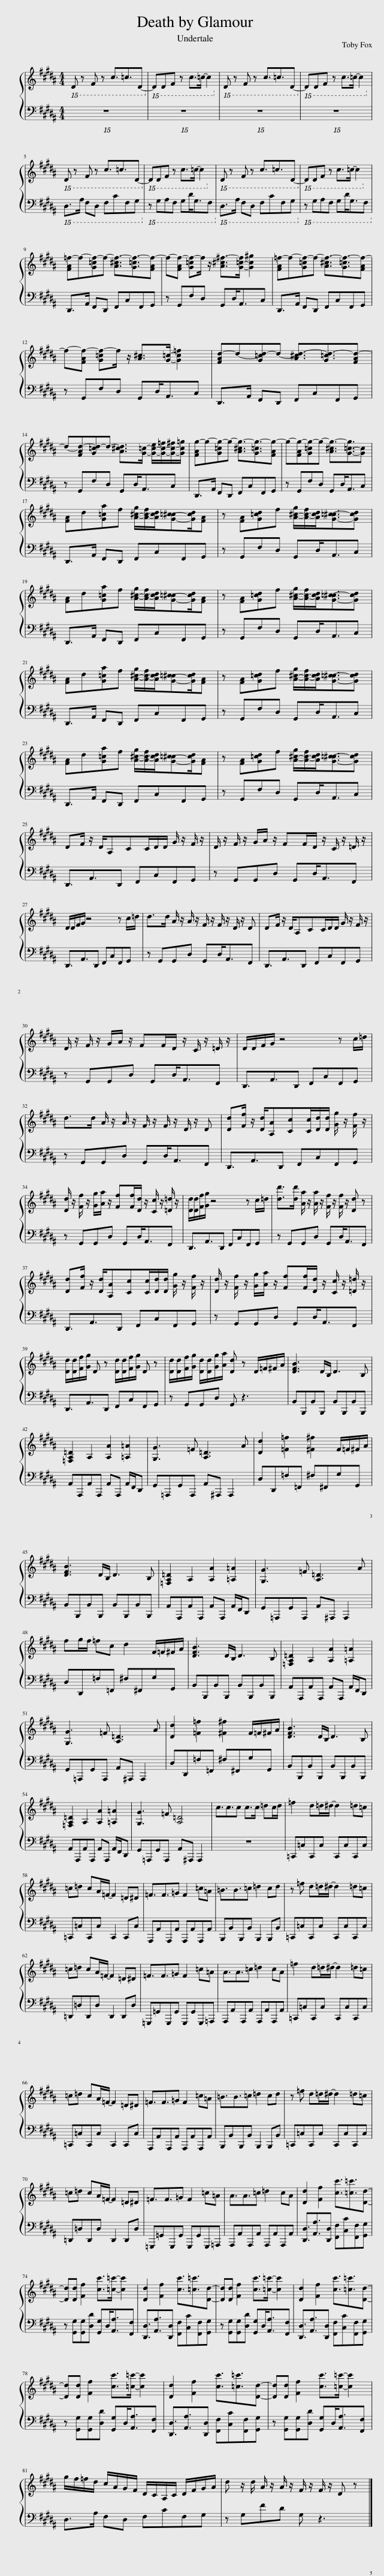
X:1
%%score { 1 | 2 }
L:1/8
M:4/4
I:linebreak $
K:B
V:1 treble
V:2 bass
V:1
!8vb(! D,, z F,, z C,3/2=C,3/2D,,-!8vb)! |!8vb(! D,,D,,F,, z C,>=C,- C,2!8vb)! |!8vb(! D,, z F,, z C,3/2=C,3/2D,,-!8vb)! |!8vb(! D,,D,,F,, z C,>=C,- C,2!8vb)! |$!8vb(! D,, z F,, z C,3/2=C,3/2D,,-!8vb)! | %5
!8vb(! D,,D,,F,, z C,>=C,- C,2!8vb)! |!8vb(! D,, z F,, z C,3/2=C,3/2D,,-!8vb)! |!8vb(! D,,D,,F,, z C,>=C,- C,2!8vb)! |$ [FA=f-]f-[G=cf-]f- [A^cf-]3/2[G=cf-]3/2[FAf-] | f-[FAf-] [G=cf-]f/ z/ [A^c^f-]>[G-=c-f] [Gc^g]2 | %10
 [FA=f-]f-[G=cf-]f- [A^cf-]3/2[G=cf-]3/2[FAf-] |$ f-[FAf-] [G=cf-]f/ z/ [A^c]>[G=c]- [Gc=f]2 | [FAd-]d-[G=cd-]d- [A^cd-]3/2[G=cd-]3/2[FAd-] |$ d-[FAd-][G=cd-]d- [A^cd]>[G=c]- [G-c-e]/[G-c-=f]/[G-c-^f]/[Gc=g]/ | [FAg-]g-[G=cg-]g- [A^cg-]3/2[G=cg-]3/2[FAg-] | %15
 g-[FAg-][G=cg-]g- [A^cg-]3/2[G-=c-g]3/2[Gc] |$ [FA]d[G=ca]f [A-^c-g]/[A-c-f]/[Acd]/[G-=c-^c][Gcd]/[FA] | z [FA][G=cd]f [A-^c-g]/[A-c-f]/[Acd]<[G-=c-^c][Gcd] |$ [FA]d[G=ca]f [A-^c-g]/[A-c-f]/[Acd]/[G-=c-^c][Gcd]/[FA] | z [FA][G=cd]f [A-^c-g]/[A-c-f]/[Acd]<[G-=c-^c][Gcd] |$ %20
 [FA]d[G=ca]f [A-^c-g]/[A-c-f]/[Acd]/[G-=c-^c][Gcd]/[FA] | z [FA][G=cd]f [A-^c-g]/[A-c-f]/[Acd]<[G-=c-^c][Gcd] |$ [FA]d[G=ca]f [A-^c-g]/[A-c-f]/[Acd]/[G-=c-^c][Gcd]/[FA] | z [FA][G=cd]f [A-^c-g]/[A-c-f]/[Acd]<[G-=c-^c][Gcd] |$ DF/ z/ D/A,CC/D/D/ G/ z/ F/ z/ | %25
 D/ z/ F/ z/ G/A/ z/ FF/D/ z/ C/ z/ =D/ z/ |$ D/D/F/G/ z4 z c/=d/ | d>d A/ z/ A/ z/ F/ z/ F/ z/ D/ z/ D | DF/ z/ D/A,CC/D/D/ G/ z/ F/ z/ |$ D/ z/ F/ z/ G/A/ z/ FF/D/ z/ C/ z/ =D/ z/ | %30
 D/D/F/G/ z4 z c/=d/ |$ d>d A/ z/ A/ z/ F/ z/ F/ z/ D/ z/ D | [Dd][Ff]/ z/ [Dd]/[A,A][Cc][Cc]/[Dd]/[Dd]/ [Gg]/ z/ [Ff]/ z/ |$ [Dd]/ z/ [Ff]/ z/ [Gg]/[Aa]/ z/ [Ff][Ff]/[Dd]/ z/ [Cc]/ z/ [=D=d]/ z/ | [Dd]/[Dd]/[Ff]/[Gg]/ z4 z c/=d/ | %35
 [dd']>[dd'] [Aa]/ z/ [Aa]/ z/ [Ff]/ z/ [Ff]/ z/ [Dd] z |$ [Dd][Ff]/ z/ [Dd]/[A,A][Cc][Cc]/[Dd]/[Dd]/ [Gg]/ z/ [Ff]/ z/ | [Dd]/ z/ [Ff]/ z/ [Gg]/[Aa]/ z/ [Ff][Ff]/[Dd]/ z/ [Cc]/ z/ [=D=d]/ z/ |$ [Dd]/[Dd]/[Ff]/[Gg]/ D z [Dd]/[Dd]/[Ff]/[Gg]/ D z | [Dd]/[Dd]/[Ff]/[Gg]/ [Dd]/[Dd]/[Gg]/[Aa]/ [Dd] z D/=F/^F/A/ | %40
 [DFB]3 D/B,/ D3 B, |$ [=F,A,=D]2 A,2 [A,A]2 [=A,=A]2 | [G,G]3 =F [A,=D]3 A | [Dd]2 [=F=f]2 [^F^f]2 F/=F/^F/A/ |$ [DFB]3 D/B,/ D3 B, | %45
 [=F,A,=D]2 A,2 [A,A]2 [=A,=A]2 | [G,G]3 =F [A,=D]3 A |$ fg/f/ =fc d2 F/=F/^F/A/ | [DFB]3 D/B,/ D3 B, | [=F,A,=D]2 A,2 [A,A]2 [=A,=A]2 |$ %50
 [G,G]3 =F [A,=D]3 A | [Dd]2 [=F=f]2 [^F^f]2 F/=F/^F/A/ | [DFB]3 D/B,/ D3 B, |$ [=F,A,=D]2 A,2 [A,A]2 [=A,=A]2 | [G,G]3 =F [A,=D]4 | %55
 c3/2c3/2c c>c =dc/d/ | =f2 d=d/^d/- d2 =d=c |$ =c=d cA/=F/- F2 =D^D | =F3/2F3/2=G F2 =c=A | =B3/2B3/2=c =d2 cd | %60
 z =f d=d/^d/- d2 =d=c |$ =c=d cA/=F/- F2 =D^D | =F3/2F3/2=G F2 =c=A | A3/2A3/2=c =d2 cA | =f2 d=d/^d/- d2 =d=c |$ %65
 =c=d cA/=F/- F2 =D^D | =F3/2F3/2=G F2 =c=A | =B3/2B3/2=c =d2 cd | z =f d=d/^d/- d2 =d=c |$ =c=d cA/=F/- F2 =D^D | %70
 =F3/2F3/2=G F2 =c=A | A3/2A3/2=c =d2 cA | [Dd]2 [Ff]2 [cc']3/2[=c=c']3/2[Dd]- |$ [Dd][Dd] [Ff]2 [cc']>[=c=c']- [cc']2 | [Dd]2 [Ff]2 [cc']3/2[=c=c']3/2[Dd]- | %75
 [Dd][Dd] [Ff]2 [cc']>[=c=c']- [cc']2 | [Dd]2 [Ff]2 [cc']3/2[=c=c']3/2[Dd]- |$ [Dd][Dd] [Ff]2 [cc']>[=c=c']- [cc']2 | [Dd]2 [Ff]2 [cc']3/2[=c=c']3/2[Dd]- | [Dd][Dd] [Ff]2 [cc']>[=c=c']- [cc']2 |$ %80
 g/f/=f/d/ c/A/G/F/ D/C/A,/C/ D/F/G/A/ | d z/ d/ A/ z/ A/ z/ F/ z/ F/ z/ D z |] %82
V:2
!8vb(! z8!8vb)! |!8vb(! z8!8vb)! |!8vb(! z8!8vb)! |!8vb(! z8!8vb)! |$!8vb(! D,,,>A,,, F,,,D,,, F,,,C,,F,,,G,,,!8vb)! | %5
!8vb(! z G,,,A,,,F,,, G,,,D,,<G,,,F,,,!8vb)! |!8vb(! D,,,>A,,, F,,,D,,, F,,,C,,F,,,G,,,!8vb)! |!8vb(! z G,,,A,,,F,,, G,,,D,,<G,,,F,,,!8vb)! |$ D,,>A,, F,,D,, F,,C,F,,G,, | z G,,F,D, G,,D,<A,,C, | %10
 D,,>A,, F,,D,, F,,C,F,,G,, |$ z G,,F,D, G,,D,<A,,C, | D,,>A,, F,,D,, F,,C,F,,G,, |$ z G,,F,D, G,,D,<A,,C, | D,,>A,, F,,D,, F,,C,F,,G,, | %15
 z G,,F,D, G,,D,<A,,C, |$ D,,>A,, F,,D,, F,,C,F,,G,, | z G,,F,D, G,,D,<A,,C, |$ D,,>A,, F,,D,, F,,C,F,,G,, | z G,,F,D, G,,D,<A,,C, |$ %20
 D,,>A,, F,,D,, F,,C,F,,G,, | z G,,F,D, G,,D,<A,,C, |$ D,,>A,, F,,D,, F,,C,F,,G,, | z G,,F,D, G,,D,<A,,C, |$ D,,3/2A,,3/2D,, F,,C,F,,G,, | %25
 z G,,G,,D, G,,D,<A,,F,, |$ D,,3/2A,,3/2D,, F,,C,F,,G,, | z G,,G,,D, G,,D,<A,,F,, | D,,3/2A,,3/2D,, F,,C,F,,G,, |$ z G,,G,,D, G,,D,<A,,F,, | %30
 D,,3/2A,,3/2D,, F,,C,F,,G,, |$ z G,,G,,D, G,,D,<A,,F,, | D,,3/2A,,3/2D,, F,,C,F,,G,, |$ z G,,G,,D, G,,D,<A,,F,, | D,,3/2A,,3/2D,, F,,C,F,,G,, | %35
 z G,,G,,D, G,,D,<A,,F,, |$ D,,3/2A,,3/2D,, F,,C,F,,G,, | z G,,G,,D, G,,D,<A,,F,, |$ D,,3/2A,,3/2D,, F,,C,F,,G,, | z G,,G,,D, G,, z3 | %40
 B,,B,,,B,,B,,, B,,B,,,B,,B,,, |$ A,,A,,,A,,A,,, A,,A,,, A,,/F,,/D,, | G,,=A,,,G,,A,,, A,,^A,,, A,,,2 | D,D,,=F,=F,, ^F,^F,,G,G,, |$ B,,B,,,B,,B,,, B,,B,,,B,,B,,, | %45
 A,,A,,,A,,A,,, A,,A,,, A,,/F,,/D,, | G,,=A,,,G,,A,,, A,,^A,,, A,,,2 |$ D,D,,=F,=F,, ^F,^F,,G,G,, | B,,B,,,B,,B,,, B,,B,,,B,,B,,, | A,,A,,,A,,A,,, A,,A,,, A,,/F,,/D,, |$ %50
 G,,=A,,,G,,A,,, A,,^A,,, A,,,2 | D,D,,=F,=F,, ^F,^F,,G,G,, | B,,B,,,B,,B,,, B,,B,,,B,,B,,, |$ A,,A,,,A,,A,,, A,,A,,, A,,/F,,/D,, | G,,=A,,,G,,A,,, A,,^A,,, A,,,2 | %55
 z8 | =C,,=C,C,,C, C,,C,C,,C, |$ =C,,=C,C,,C, C,,2 C,,C, | A,,,A,,A,,,A,, A,,,A,,A,,,A,, | B,,,B,,B,,,B,, B,,,2 B,,,B,, | %60
 =C,,=C,C,,C, C,,C,C,,C, |$ =D,,=D,D,,D, D,,2 D,,D, | =G,,,=G,,G,,,G,, G,,,G,,G,,,=A,,, | A,,,A,,A,,,A,, A,,,A,,A,,,A,, | =C,,=C,C,,C, C,,C,C,,C, |$ %65
 =C,,=C,C,,C, C,,2 C,,C, | A,,,A,,A,,,A,, A,,,A,,A,,,A,, | B,,,B,,B,,,B,, B,,,2 B,,,B,, | =C,,=C,C,,C, C,,C,C,,C, |$ =D,,=D,D,,D, D,,2 D,,D, | %70
 =G,,,=G,,G,,,G,, G,,,G,,G,,,=A,,, | A,,,A,,A,,,A,, A,,,A,,A,,,A,, | [D,,D,]3/2[A,,A,]3/2[D,,D,] [F,,F,][C,C][F,,F,][G,,G,] |$ z [G,,G,][G,,G,][D,D] [G,,G,]D,<[A,,A,][F,,F,] | [D,,D,]3/2[A,,A,]3/2[D,,D,] [F,,F,][C,C][F,,F,][G,,G,] | %75
 z [G,,G,][G,,G,][D,D] [G,,G,]D,<[A,,A,][F,,F,] | [D,,D,]3/2[A,,A,]3/2[D,,D,] [F,,F,][C,C][F,,F,][G,,G,] |$ z [G,,G,][G,,G,][D,D] [G,,G,]D,<[A,,A,][F,,F,] | [D,,D,]3/2[A,,A,]3/2[D,,D,] [F,,F,][C,C][F,,F,][G,,G,] | z [G,,G,][G,,G,][D,D] [G,,G,]D,<[A,,A,][F,,F,] |$ %80
 D,>A, F,D, F,CF,G, | z G,FD G, z3 |] %82
